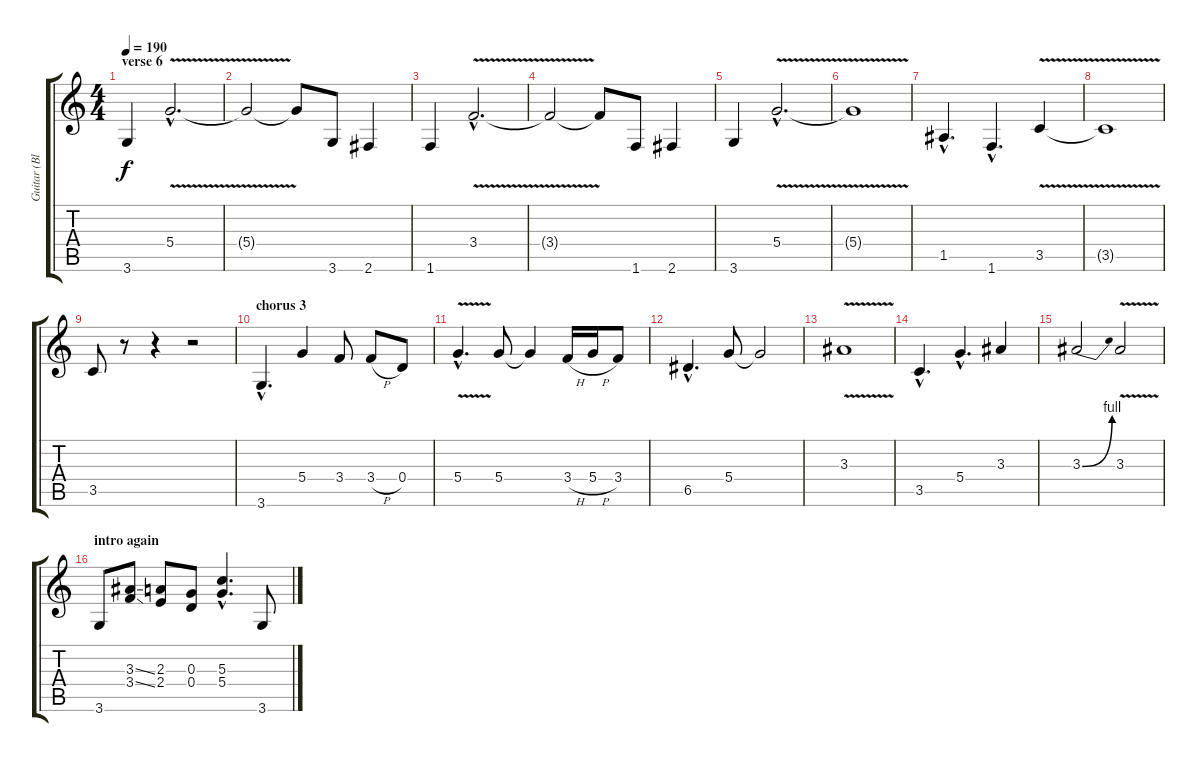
\track ("Guitar (Blackmore)" "Guitar (Bl") {instrument distortionguitar}
\staff {score tabs}
\tuning (E4 B3 G3 D3 A2 E2) {hide}
\ts (4 4)
\section ("" "verse 6")
\tempo 190
\clef g2
\ks c
3.6.4{dy f} 5.4{v hac}.2{d} |
5.4{t}.2 5.4{t}.8 3.6.8 2.6.4 |
1.6.4 3.4{v hac}.2{d} |
3.4{t}.2 3.4{t}.8 1.6.8 2.6.4 |
3.6.4 5.4{v hac}.2{d} |
5.4{t}.1 |
1.5{hac}.4{d} 1.6{hac}.4{d} 3.5{v}.4 |
3.5{t}.1 |
3.5.8 r.8 r.4 r.2 |
\section ("" "chorus 3")
3.6{hac}.4{d} 5.4.4 3.4.8 3.4{h}.8 0.4.8 |
5.4{v hac}.4{d} 5.4.8 5.4{t}.4 3.4{h}.16 5.4{h}.16 3.4.8 |
6.5{hac}.4{d} 5.4.8 5.4{t}.2 |
3.3{v}.1 |
3.5{hac}.4{d} 5.4{hac}.4{d} 3.3.4 |
3.3{be (bend 0 0 60 4)}.2 3.3{v}.2 |
\section ("" "intro again")
3.6.8 (3.3{ss} 3.4{ss}).8 (2.3 2.4).8 (0.3 0.4).8 (5.3{hac} 5.4{hac}).4{d} 3.6.8
